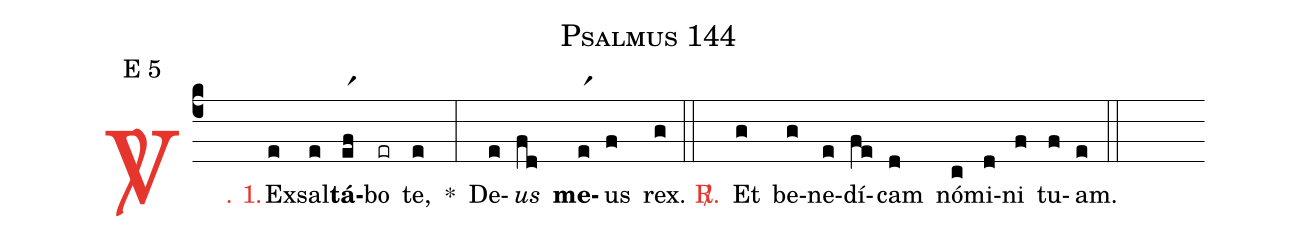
name: Psalmus 144;
mode: E 5;
%%
(c4)

<c><sp>V/</sp>. 1.</c>() Ex(e)sal(e)<b>tá</b>(er1f)bo(er) te,(e)  *(:) De(e)<i>us</i>(fd) <b>me</b>(er1)us(f) rex.(g)

(::)

<nlba><c><sp>R/</sp>.</c>() Et</nlba>(g) be(g)ne(e)dí(fe)cam(d) nó(c)mi(d)ni(f) tu(f)am.(e)

(::)
